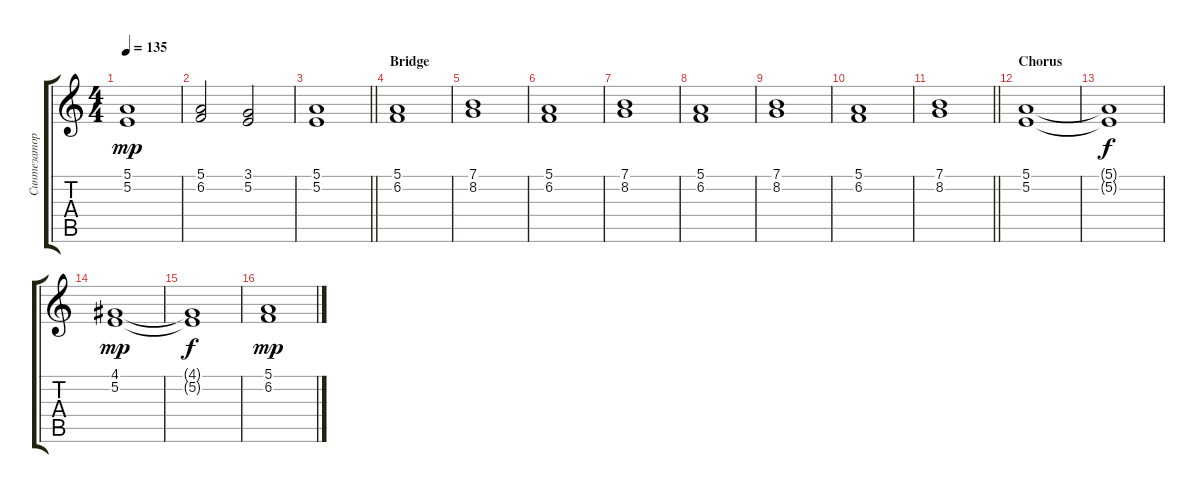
\track ("Синтезатор 3" "Синтезатор") {instrument stringensemble1}
\staff {score tabs}
\tuning (E4 B3 G3 D3 A2 E2) {hide}
\ts (4 4)
\tempo 135
\clef g2
\ks c
(5.1 5.2).1{dy mp} |
(5.1 6.2).2 (3.1 5.2).2 |
\barLineRight lightlight
(5.1 5.2).1 |
\section ("" "Bridge")
(5.1 6.2).1 |
(7.1 8.2).1 |
(5.1 6.2).1 |
(7.1 8.2).1 |
(5.1 6.2).1 |
(7.1 8.2).1 |
(5.1 6.2).1 |
\barLineRight lightlight
(7.1 8.2).1 |
\section ("" "Chorus")
(5.1 5.2).1 |
(5.1{t} 5.2{t}).1{dy f} |
(4.1 5.2).1{dy mp} |
(4.1{t} 5.2{t}).1{dy f} |
(5.1 6.2).1{dy mp}
